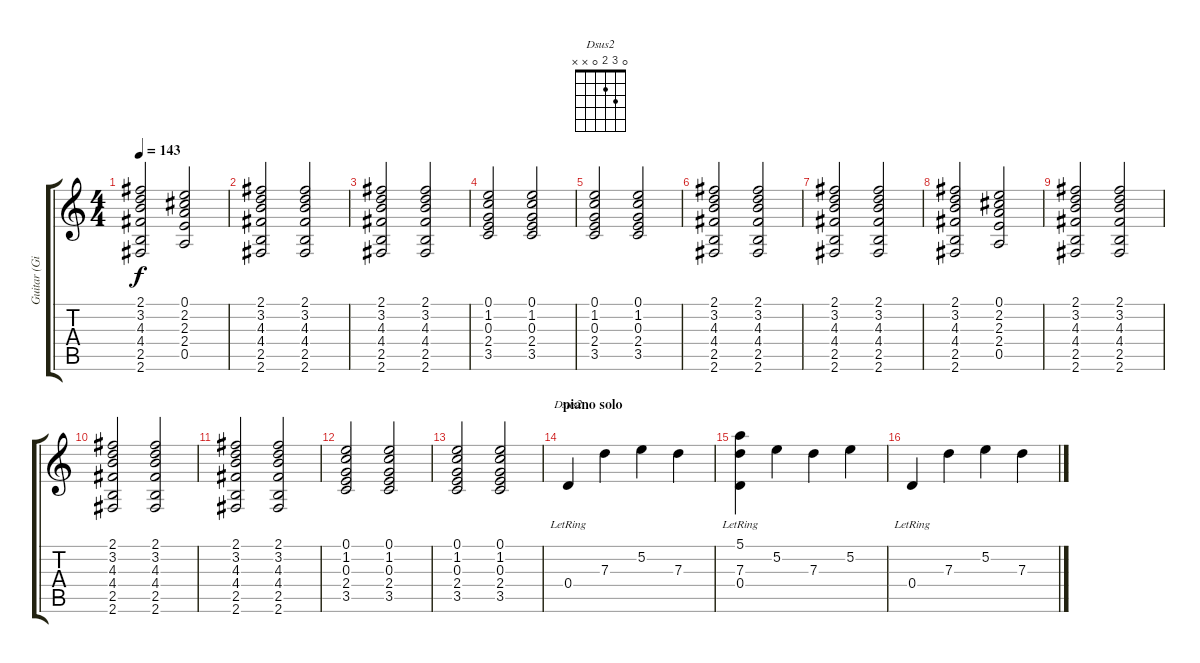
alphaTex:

\track ("Guitar (Gilmour)" "Guitar (Gi") {instrument electricguitarjazz}
\staff {score tabs}
\tuning (E4 B3 G3 D3 A2 E2) {hide}
\chord ("Dsus2" 0 3 2 0 x x)
\ts (4 4)
\tempo 143
\clef g2
\ks c
(2.1 3.2 4.3 4.4 2.5 2.6).2{dy f} (0.1 2.2 2.3 2.4 0.5).2 |
(2.1 3.2 4.3 4.4 2.5 2.6).2 (2.1 3.2 4.3 4.4 2.5 2.6).2 |
(2.1 3.2 4.3 4.4 2.5 2.6).2 (2.1 3.2 4.3 4.4 2.5 2.6).2 |
(0.1 1.2 0.3 2.4 3.5).2 (0.1 1.2 0.3 2.4 3.5).2 |
(0.1 1.2 0.3 2.4 3.5).2 (0.1 1.2 0.3 2.4 3.5).2 |
(2.1 3.2 4.3 4.4 2.5 2.6).2 (2.1 3.2 4.3 4.4 2.5 2.6).2 |
(2.1 3.2 4.3 4.4 2.5 2.6).2 (2.1 3.2 4.3 4.4 2.5 2.6).2 |
(2.1 3.2 4.3 4.4 2.5 2.6).2 (0.1 2.2 2.3 2.4 0.5).2 |
(2.1 3.2 4.3 4.4 2.5 2.6).2 (2.1 3.2 4.3 4.4 2.5 2.6).2 |
(2.1 3.2 4.3 4.4 2.5 2.6).2 (2.1 3.2 4.3 4.4 2.5 2.6).2 |
(2.1 3.2 4.3 4.4 2.5 2.6).2 (2.1 3.2 4.3 4.4 2.5 2.6).2 |
(0.1 1.2 0.3 2.4 3.5).2 (0.1 1.2 0.3 2.4 3.5).2 |
(0.1 1.2 0.3 2.4 3.5).2 (0.1 1.2 0.3 2.4 3.5).2 |
\section ("" "piano solo")
0.4{lr}.4{ch "Dsus2"} 7.3.4 5.2.4 7.3.4 |
(5.1 7.3{lr} 0.4{lr}).4 5.2.4 7.3.4 5.2.4 |
0.4{lr}.4 7.3.4 5.2.4 7.3.4
